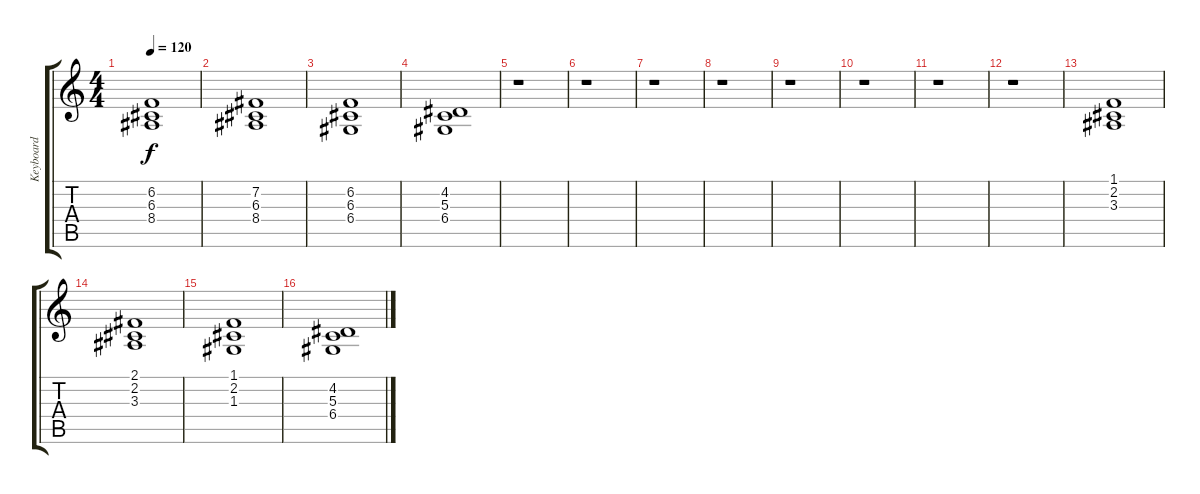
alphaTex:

\track ("Keyboard" "Keyboard") {instrument synthstrings1}
\staff {score tabs}
\tuning (E4 B3 G3 D3 A2 E2) {hide}
\ts (4 4)
\tempo 120
\clef g2
\ks c
(6.2 6.3 8.4).1{dy f} |
(7.2 6.3 8.4).1 |
(6.2 6.3 6.4).1 |
(4.2 5.3 6.4).1 |
r.1 |
r.1 |
r.1 |
r.1 |
r.1 |
r.1 |
r.1 |
r.1 |
(1.1 2.2 3.3).1 |
(2.1 2.2 3.3).1 |
(1.1 2.2 1.3).1 |
(4.2 5.3 6.4).1
